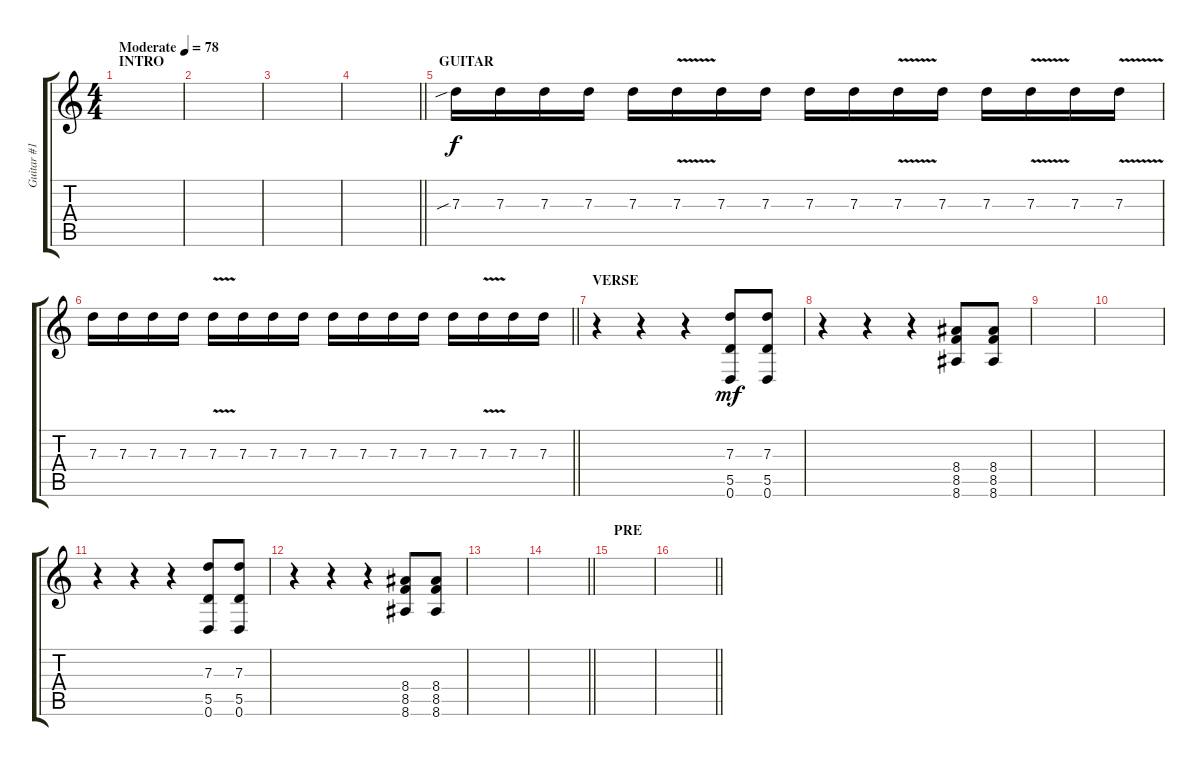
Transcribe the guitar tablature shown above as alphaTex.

\track ("Guitar #1" "Guitar #1") {instrument distortionguitar}
\staff {score tabs}
\tuning (E4 B3 G3 D3 A2 D2) {hide}
\ts (4 4)
\section ("" "INTRO")
\tempo (78 "Moderate")
\clef g2
\ks c
|
|
|
\barLineRight lightlight
|
\section ("" "GUITAR")
7.3{sib}.16 7.3.16 7.3.16 7.3.16 7.3.16 7.3{v}.16 7.3.16 7.3.16 7.3.16 7.3.16 7.3{v}.16 7.3.16 7.3.16 7.3{v}.16 7.3.16 7.3{v}.16 |
\barLineRight lightlight
7.3.16 7.3.16 7.3.16 7.3.16 7.3{v}.16 7.3.16 7.3.16 7.3.16 7.3.16 7.3.16 7.3.16 7.3.16 7.3.16 7.3{v}.16 7.3.16 7.3.16 |
\section ("" "VERSE")
r.4 r.4 r.4 (7.3 5.5 0.6).8{dy mf} (7.3 5.5 0.6).8 |
r.4 r.4 r.4 (8.4 8.5 8.6).8 (8.4 8.5 8.6).8 |
|
|
r.4 r.4 r.4 (7.3 5.5 0.6).8 (7.3 5.5 0.6).8 |
r.4 r.4 r.4 (8.4 8.5 8.6).8 (8.4 8.5 8.6).8 |
|
\barLineRight lightlight
|
\section ("" "PRE")
|
\barLineRight lightlight
